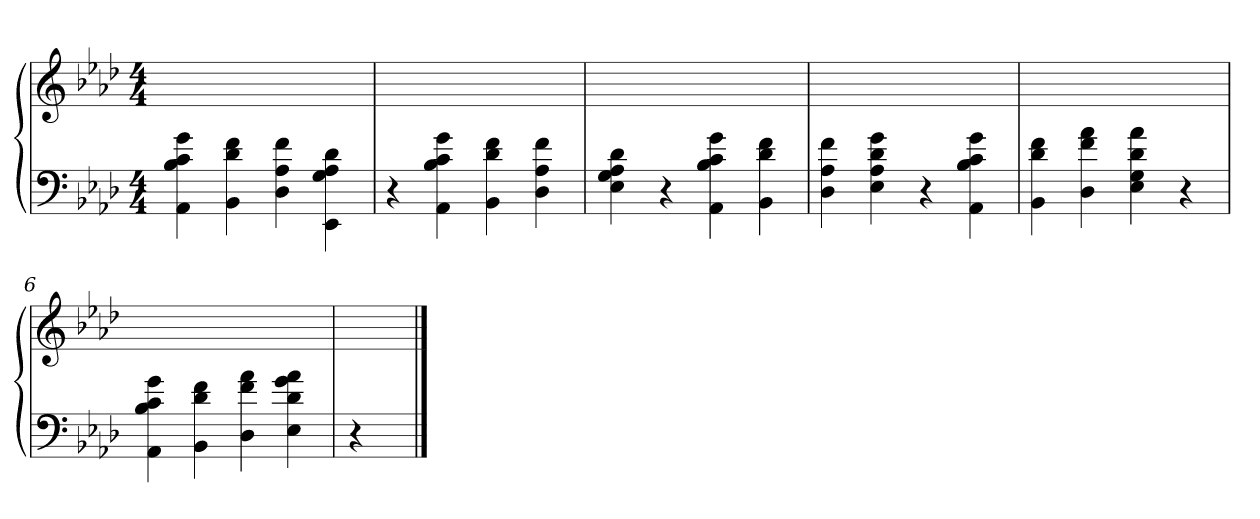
**kern	**kern
*part2	*part1
*staff2	*staff1
*clefF4	*clefG2
*k[b-e-a-d-]	*k[b-e-a-d-]
*A-:	*A-:
*M4/4	*M4/4
*MM60	*MM60
=1	=1
4AA- 4B- 4c 4g	1ryy
4BB- 4d- 4f	.
4D- 4A- 4f	.
4EE- 4G 4A- 4d-	.
=2	=2
4r	1ryy
4AA- 4B- 4c 4g	.
4BB- 4d- 4f	.
4D- 4A- 4f	.
=3	=3
4E- 4G 4A- 4d-	1ryy
4r	.
4AA- 4B- 4c 4g	.
4BB- 4d- 4f	.
=4	=4
4D- 4A- 4f	1ryy
4E- 4A- 4d- 4g	.
4r	.
4AA- 4B- 4c 4g	.
=5	=5
4BB- 4d- 4f	1ryy
4D- 4f 4a-	.
4E- 4G 4d- 4a-	.
4r	.
=6	=6
4AA- 4B- 4c 4g	1ryy
4BB- 4d- 4f	.
4D- 4f 4a-	.
4E- 4d- 4g 4a-	.
=7	=7
4r	4ryy
==	==
*-	*-
